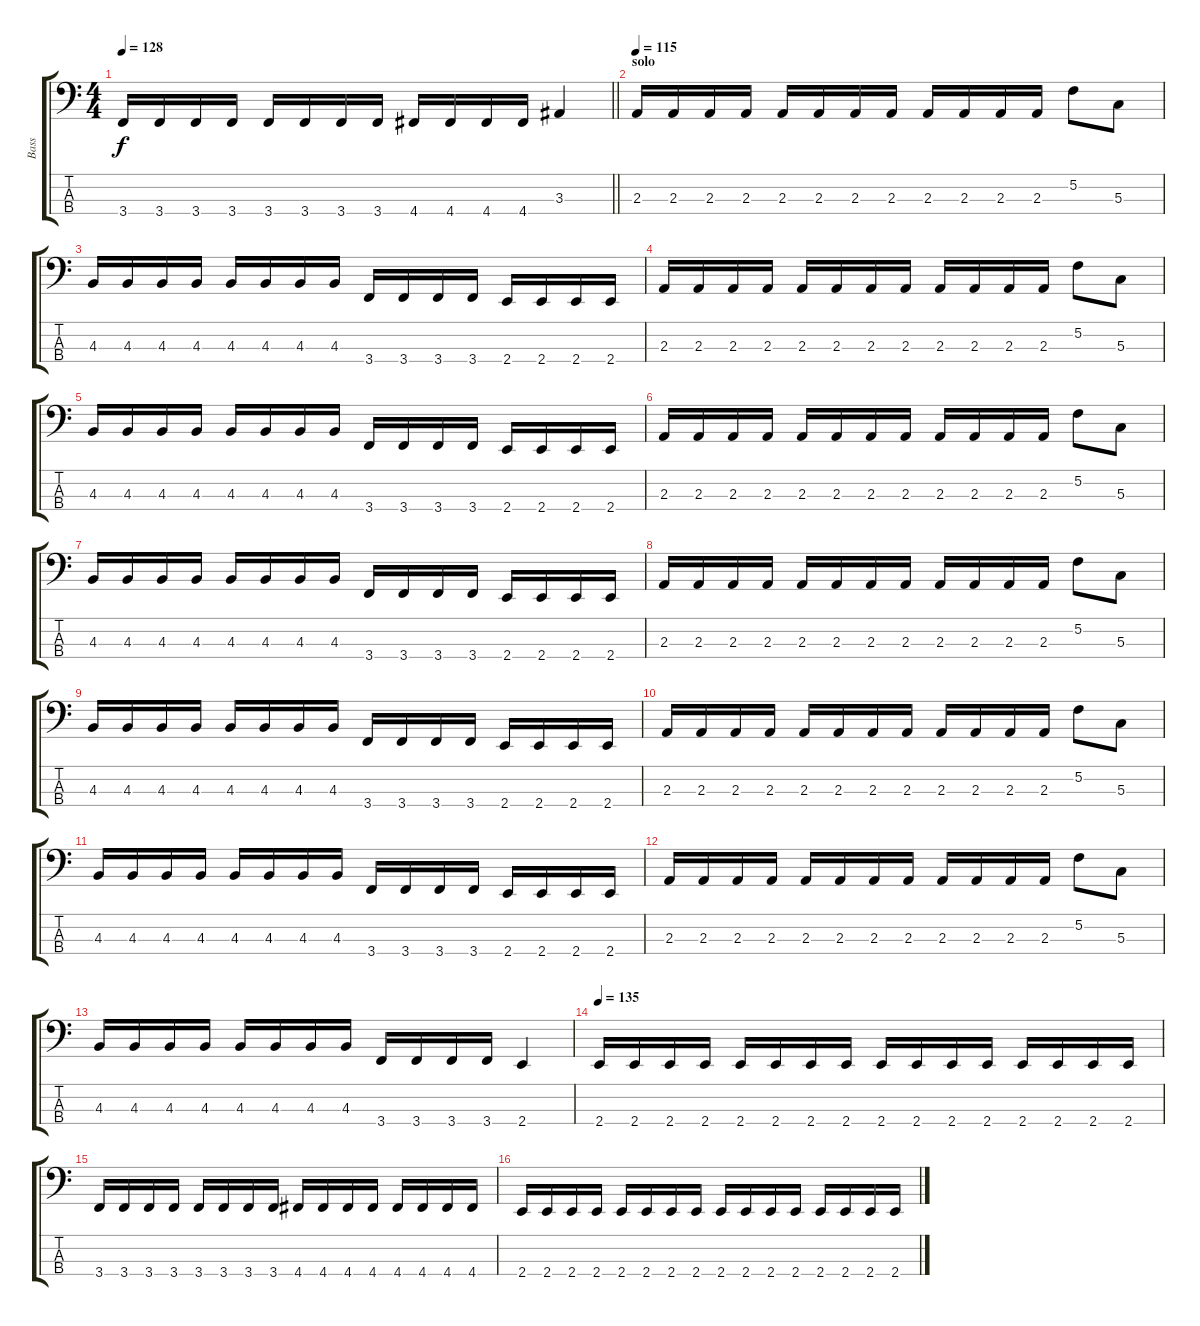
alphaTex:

\track ("Bass" "Bass") {instrument electricbasspick}
\staff {score tabs}
\tuning (F2 C2 G1 D1) {hide}
\ts (4 4)
\tempo 128
\clef f4
\barLineRight lightlight
\ks c
3.4.16{dy f} 3.4.16 3.4.16 3.4.16 3.4.16 3.4.16 3.4.16 3.4.16 4.4.16 4.4.16 4.4.16 4.4.16 3.3.4 |
\section ("" "solo")
\tempo 115
2.3.16 2.3.16 2.3.16 2.3.16 2.3.16 2.3.16 2.3.16 2.3.16 2.3.16 2.3.16 2.3.16 2.3.16 5.2.8 5.3.8 |
4.3.16 4.3.16 4.3.16 4.3.16 4.3.16 4.3.16 4.3.16 4.3.16 3.4.16 3.4.16 3.4.16 3.4.16 2.4.16 2.4.16 2.4.16 2.4.16 |
2.3.16 2.3.16 2.3.16 2.3.16 2.3.16 2.3.16 2.3.16 2.3.16 2.3.16 2.3.16 2.3.16 2.3.16 5.2.8 5.3.8 |
4.3.16 4.3.16 4.3.16 4.3.16 4.3.16 4.3.16 4.3.16 4.3.16 3.4.16 3.4.16 3.4.16 3.4.16 2.4.16 2.4.16 2.4.16 2.4.16 |
2.3.16 2.3.16 2.3.16 2.3.16 2.3.16 2.3.16 2.3.16 2.3.16 2.3.16 2.3.16 2.3.16 2.3.16 5.2.8 5.3.8 |
4.3.16 4.3.16 4.3.16 4.3.16 4.3.16 4.3.16 4.3.16 4.3.16 3.4.16 3.4.16 3.4.16 3.4.16 2.4.16 2.4.16 2.4.16 2.4.16 |
2.3.16 2.3.16 2.3.16 2.3.16 2.3.16 2.3.16 2.3.16 2.3.16 2.3.16 2.3.16 2.3.16 2.3.16 5.2.8 5.3.8 |
4.3.16 4.3.16 4.3.16 4.3.16 4.3.16 4.3.16 4.3.16 4.3.16 3.4.16 3.4.16 3.4.16 3.4.16 2.4.16 2.4.16 2.4.16 2.4.16 |
2.3.16 2.3.16 2.3.16 2.3.16 2.3.16 2.3.16 2.3.16 2.3.16 2.3.16 2.3.16 2.3.16 2.3.16 5.2.8 5.3.8 |
4.3.16 4.3.16 4.3.16 4.3.16 4.3.16 4.3.16 4.3.16 4.3.16 3.4.16 3.4.16 3.4.16 3.4.16 2.4.16 2.4.16 2.4.16 2.4.16 |
2.3.16 2.3.16 2.3.16 2.3.16 2.3.16 2.3.16 2.3.16 2.3.16 2.3.16 2.3.16 2.3.16 2.3.16 5.2.8 5.3.8 |
4.3.16 4.3.16 4.3.16 4.3.16 4.3.16 4.3.16 4.3.16 4.3.16 3.4.16 3.4.16 3.4.16 3.4.16 2.4.4 |
\tempo 128
\tempo 135
2.4.16 2.4.16 2.4.16 2.4.16 2.4.16 2.4.16 2.4.16 2.4.16 2.4.16 2.4.16 2.4.16 2.4.16 2.4.16 2.4.16 2.4.16 2.4.16 |
3.4.16 3.4.16 3.4.16 3.4.16 3.4.16 3.4.16 3.4.16 3.4.16 4.4.16 4.4.16 4.4.16 4.4.16 4.4.16 4.4.16 4.4.16 4.4.16 |
2.4.16 2.4.16 2.4.16 2.4.16 2.4.16 2.4.16 2.4.16 2.4.16 2.4.16 2.4.16 2.4.16 2.4.16 2.4.16 2.4.16 2.4.16 2.4.16
